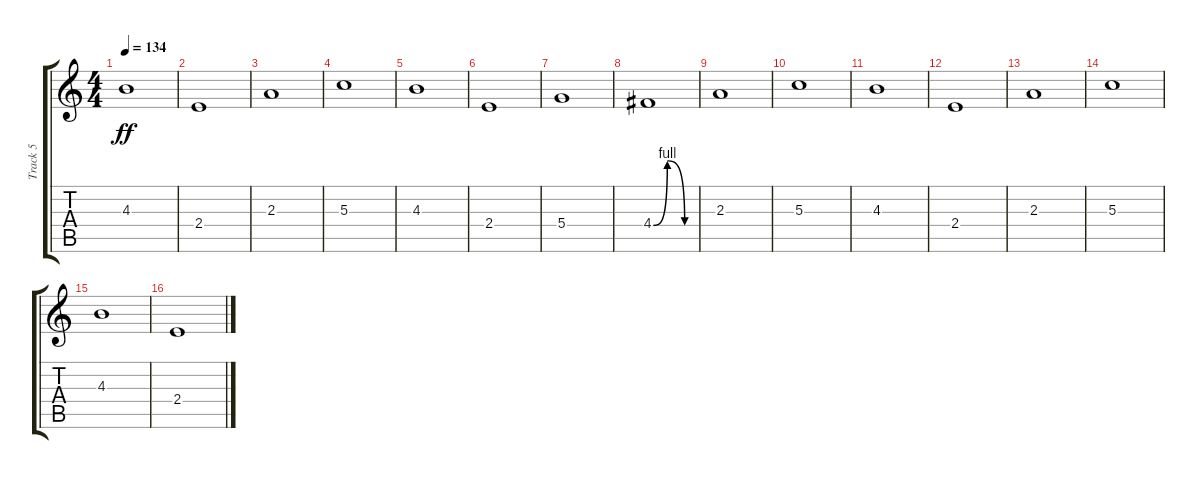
\track ("Track 5" "Track 5") {instrument distortionguitar}
\staff {score tabs}
\tuning (E4 B3 G3 D3 A2 E2) {hide}
\ts (4 4)
\tempo 134
\clef g2
\ks c
4.3.1{dy ff} |
2.4.1 |
2.3.1 |
5.3.1 |
4.3.1 |
2.4.1 |
5.4.1 |
4.4{be (custom 0 0 20 4 45 0 60 0)}.1 |
2.3.1 |
5.3.1 |
4.3.1 |
2.4.1 |
2.3.1 |
5.3.1 |
4.3.1 |
2.4.1
